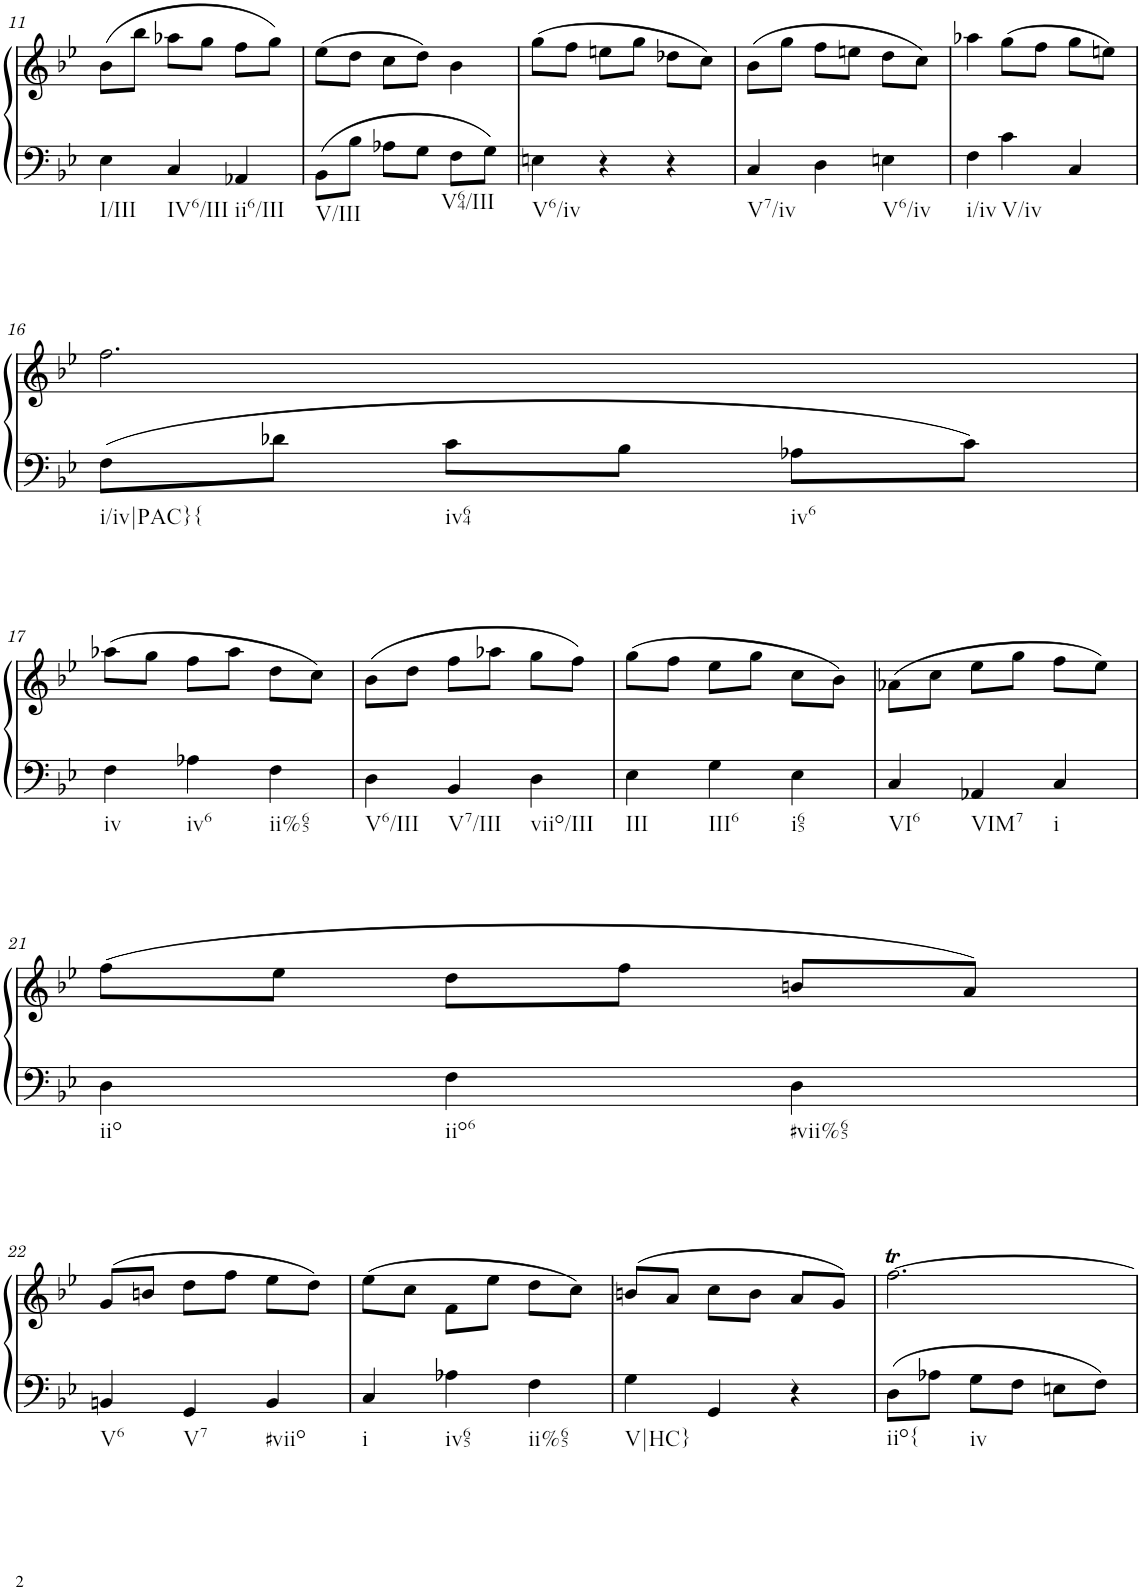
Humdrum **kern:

**kern	**kern
*part1	*part1
*staff2	*staff1
*I"unbenannt2	*
!!LO:PB:g=z
*clefF4	*clefG2
*k[b-e-]	*k[b-e-]
*M3/4	*M3/4
=11	=11
!LO:TX:b:t=I/III	!
4E-\	(8b-\L
.	8bb-\J
!LO:TX:b:t=IV6/III	!
4C/	8aa-X\L
.	8gg\J
!LO:TX:b:t=ii6/III	!
4AA-X/	8ff\L
.	8gg\J)
=12	=12
!LO:TX:b:t=V/III	!
8BB-\L	(8ee-\L
8B-\J	8dd\J
8A-X\L	8cc\L
8G\J	8dd\J)
!LO:TX:b:t=V64/III	!
8F\L	4b-\
8G\J	.
=13	=13
!LO:TX:b:t=V6/iv	!
4En\	(8gg\L
.	8ff\J
4r	8een\L
.	8gg\J
4r	8dd-X\L
.	8cc\J)
=14	=14
!LO:TX:b:t=V7/iv	!
4C/	(8b-\L
.	8gg\J
4D\	8ff\L
.	8een\J
!LO:TX:b:t=V6/iv	!
4En\	8dd\L
.	8cc\J)
=15	=15
!LO:TX:b:t=i/iv	!
4F\	4aa-X\
!LO:TX:b:t=V/iv	!
4c\	(8gg\L
.	8ff\J
4C/	8gg\L
.	8een\J)
!!LO:LB:g=z
=16	=16
!LO:TX:b:t=i/iv|PAC}{	!
8F\L	2.ff\
8d-X\J	.
!LO:TX:b:t=iv64	!
8c\L	.
8B-\J	.
!LO:TX:b:t=iv6	!
8A-X\L	.
8c\J	.
!!LO:LB:g=z
=17	=17
!LO:TX:b:t=iv	!
4F\	(8aa-X\L
.	8gg\J
!LO:TX:b:t=iv6	!
4A-X\	8ff\L
.	8aa-\J
!LO:TX:b:t=ii%65	!
4F\	8dd\L
.	8cc\J)
=18	=18
!LO:TX:b:t=V6/III	!
4D\	(8b-\L
.	8dd\J
!LO:TX:b:t=V7/III	!
4BB-/	8ff\L
.	8aa-X\J
!LO:TX:b:t=viio/III	!
4D\	8gg\L
.	8ff\J)
=19	=19
!LO:TX:b:t=III	!
4E-\	(8gg\L
.	8ff\J
!LO:TX:b:t=III6	!
4G\	8ee-\L
.	8gg\J
!LO:TX:b:t=i65	!
4E-\	8cc\L
.	8b-\J)
=20	=20
!LO:TX:b:t=VI6	!
4C/	(8a-X\L
.	8cc\J
!LO:TX:b:t=VIM7	!
4AA-X/	8ee-\L
.	8gg\J
!LO:TX:b:t=i	!
4C/	8ff\L
.	8ee-\J)
!!LO:LB:g=z
=21	=21
!LO:TX:b:t=iio	!
4D\	(8ff\L
.	8ee-\J
!LO:TX:b:t=iio6	!
4F\	8dd\L
.	8ff\J
!LO:TX:b:t=#vii%65	!
4D\	8bn/L
.	8a/J)
!!LO:LB:g=z
=22	=22
!LO:TX:b:t=V6	!
4BBn/	(8g/L
.	8bn/J
!LO:TX:b:t=V7	!
4GG/	8dd\L
.	8ff\J
!LO:TX:b:t=#viio	!
4BB/	8ee-\L
.	8dd\J)
=23	=23
!LO:TX:b:t=i	!
4C/	(8ee-\L
.	8cc\J
!LO:TX:b:t=iv65	!
4A-X\	8f\L
.	8ee-\J
!LO:TX:b:t=ii%65	!
4F\	8dd\L
.	8cc\J)
=24	=24
!LO:TX:b:t=V|HC}	!
4G\	(8bn/L
.	8a/J
4GG/	8cc\L
.	8b\J
4r	8a/L
.	8g/J)
=25	=25
!LO:TX:b:t=iio{	!
8D\L	[2.ffT\
8A-X\J	.
!LO:TX:b:t=iv	!
8G\L	.
8F\J	.
8En\L	.
8F\J	.
=	=
*-	*-
